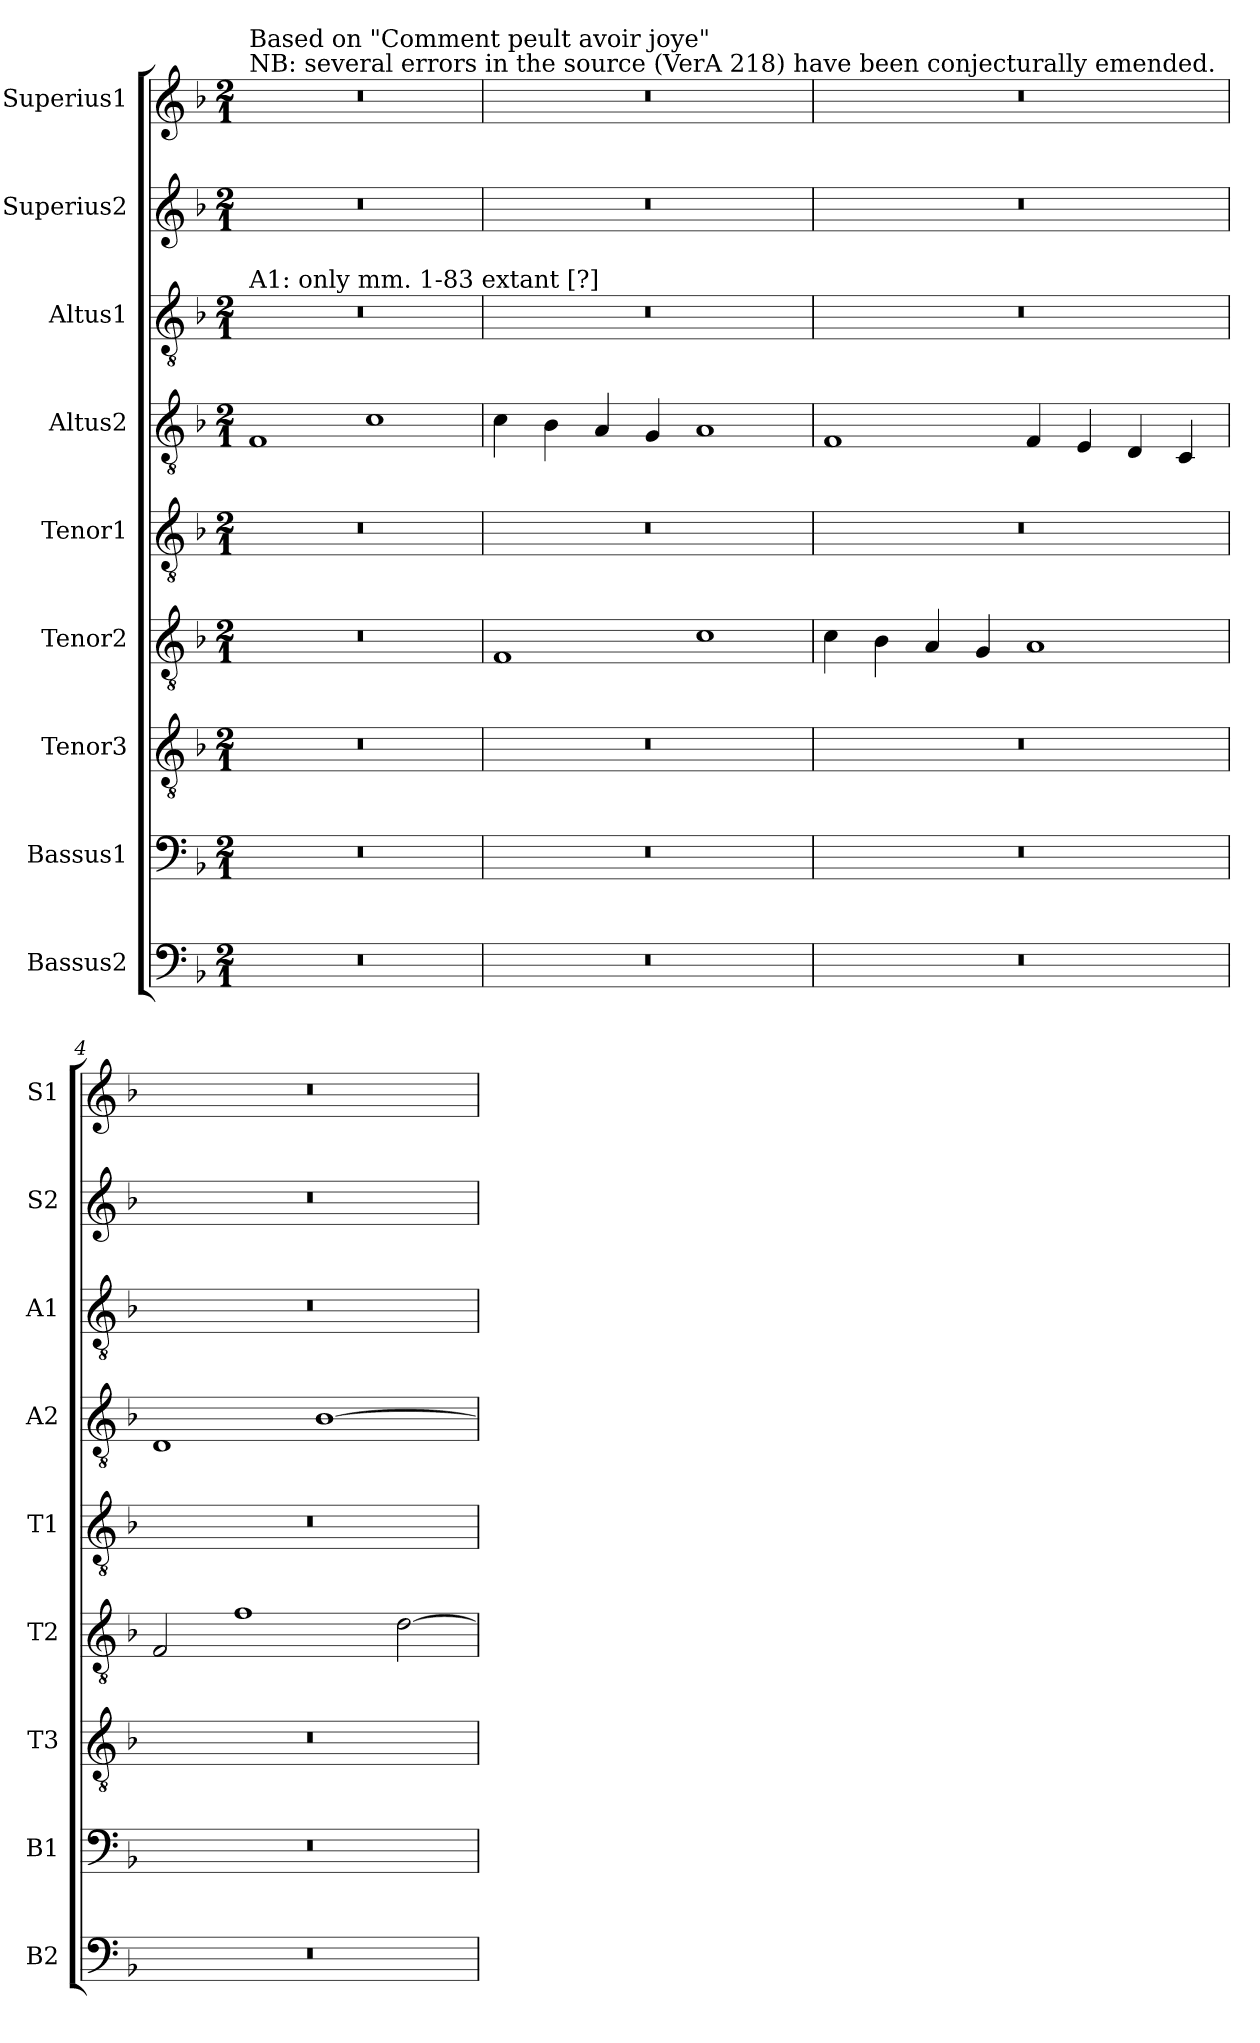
**kern	**kern	**kern	**kern	**kern	**kern	**kern	**kern	**kern
*part9	*part8	*part7	*part6	*part5	*part4	*part3	*part2	*part1
*staff9	*staff8	*staff7	*staff6	*staff5	*staff4	*staff3	*staff2	*staff1
*I"Bassus2	*I"Bassus1	*I"Tenor3	*I"Tenor2	*I"Tenor1	*I"Altus2	*I"Altus1	*I"Superius2	*I"Superius1
*I'B2	*I'B1	*I'T3	*I'T2	*I'T1	*I'A2	*I'A1	*I'S2	*I'S1
*clefF4	*clefF4	*clefGv2	*clefGv2	*clefGv2	*clefGv2	*clefGv2	*clefG2	*clefG2
*k[b-]	*k[b-]	*k[b-]	*k[b-]	*k[b-]	*k[b-]	*k[b-]	*k[b-]	*k[b-]
*d:	*d:	*d:	*d:	*d:	*d:	*d:	*d:	*d:
*M2/1	*M2/1	*M2/1	*M2/1	*M2/1	*M2/1	*M2/1	*M2/1	*M2/1
=1	=1	=1	=1	=1	=1	=1	=1	=1
!	!	!	!	!	!	!	!	!LO:TX:a:t=NB&colon; several errors in the source (VerA 218) have been conjecturally emended.
!	!	!	!	!	!	!	!	!LO:TX:a:t=Based on "Comment peult avoir joye"
!	!	!	!	!	!	!LO:TX:a:t=A1&colon; only mm. 1-83 extant [?]	!	!
0r	0r	0r	0r	0r	1F	0r	0r	0r
.	.	.	.	.	1c	.	.	.
=2	=2	=2	=2	=2	=2	=2	=2	=2
0r	0r	0r	1F	0r	4c	0r	0r	0r
.	.	.	.	.	4B-	.	.	.
.	.	.	.	.	4A	.	.	.
.	.	.	.	.	4G	.	.	.
.	.	.	1c	.	1A	.	.	.
=3	=3	=3	=3	=3	=3	=3	=3	=3
0r	0r	0r	4c	0r	1F	0r	0r	0r
.	.	.	4B-	.	.	.	.	.
.	.	.	4A	.	.	.	.	.
.	.	.	4G	.	.	.	.	.
.	.	.	1A	.	4F	.	.	.
.	.	.	.	.	4E	.	.	.
.	.	.	.	.	4D	.	.	.
.	.	.	.	.	4C	.	.	.
=4	=4	=4	=4	=4	=4	=4	=4	=4
0r	0r	0r	2F	0r	1D	0r	0r	0r
.	.	.	1f	.	.	.	.	.
.	.	.	.	.	[1B-	.	.	.
.	.	.	[2d	.	.	.	.	.
=	=	=	=	=	=	=	=	=
*-	*-	*-	*-	*-	*-	*-	*-	*-
